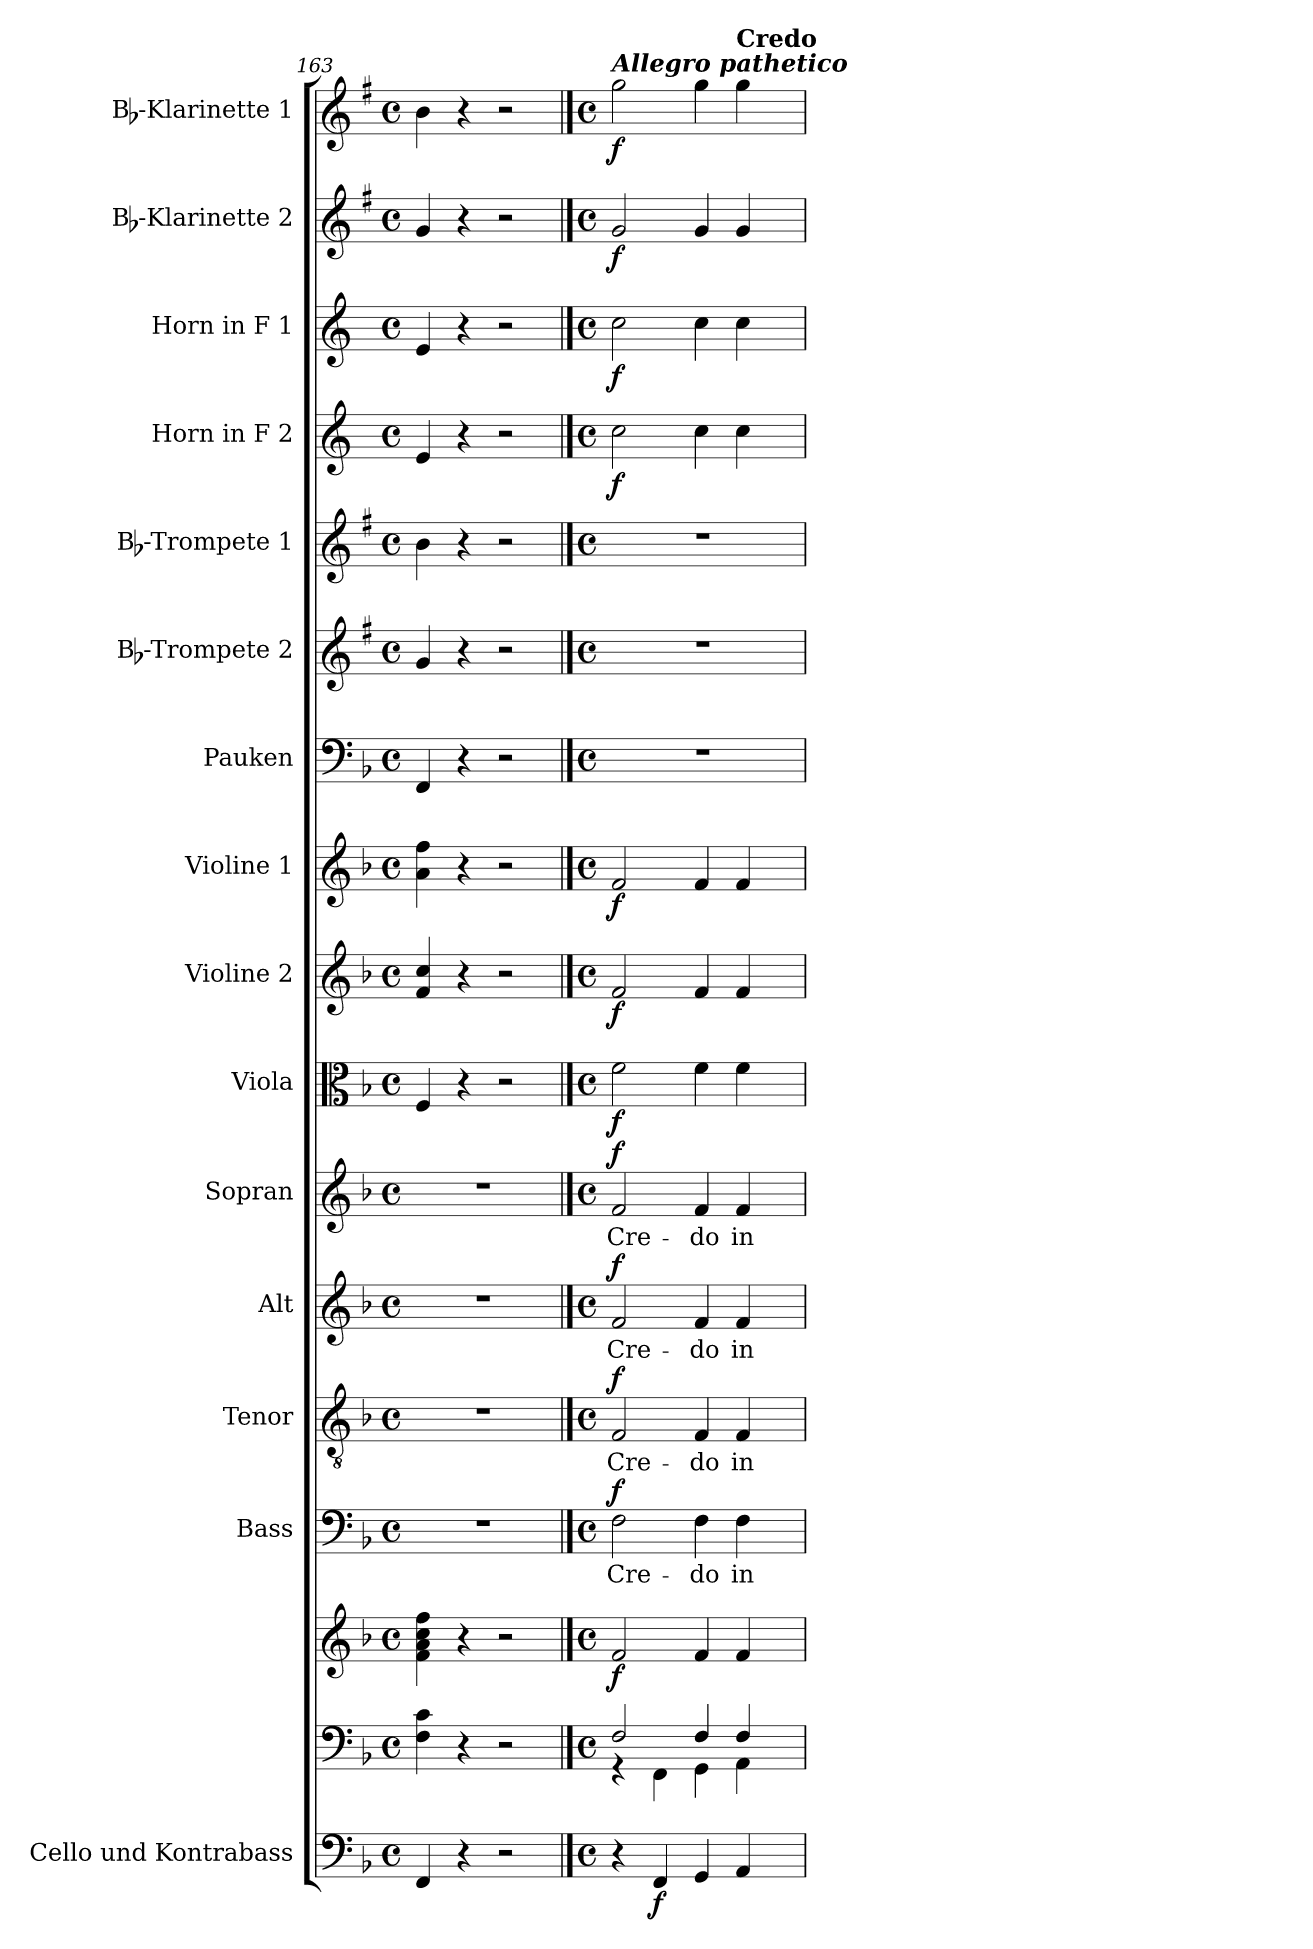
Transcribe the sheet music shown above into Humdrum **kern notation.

**kern	**dynam	**kern	**kern	**dynam	**kern	**text	**dynam	**kern	**text	**dynam	**kern	**text	**dynam	**kern	**text	**dynam	**kern	**dynam	**kern	**dynam	**kern	**dynam	**kern	**kern	**kern	**kern	**dynam	**kern	**dynam	**kern	**dynam	**kern	**dynam
*part16	*part16	*part15	*part15	*part15	*part14	*part14	*part14	*part13	*part13	*part13	*part12	*part12	*part12	*part11	*part11	*part11	*part10	*part10	*part9	*part9	*part8	*part8	*part7	*part6	*part5	*part4	*part4	*part3	*part3	*part2	*part2	*part1	*part1
*staff17	*staff17	*staff16	*staff15	*staff15/16	*staff14	*staff14	*staff14	*staff13	*staff13	*staff13	*staff12	*staff12	*staff12	*staff11	*staff11	*staff11	*staff10	*staff10	*staff9	*staff9	*staff8	*staff8	*staff7	*staff6	*staff5	*staff4	*staff4	*staff3	*staff3	*staff2	*staff2	*staff1	*staff1
*I"Cello und Kontrabass	*	*	*	*	*I"Bass	*	*	*I"Tenor	*	*	*I"Alt	*	*	*I"Sopran	*	*	*I"Viola	*	*I"Violine 2	*	*I"Violine 1	*	*I"Pauken	*I"Bb-Trompete 2	*I"Bb-Trompete 1	*I"Horn in F 2	*	*I"Horn in F 1	*	*I"Bb-Klarinette 2	*	*I"Bb-Klarinette 1	*
*I'Kb.	*	*	*	*	*I'B.	*	*	*I'T.	*	*	*I'A.	*	*	*I'S.	*	*	*I'Vla.	*	*I'Vl. 2	*	*I'Vl. 1	*	*I'Pk.	*I'Bb Trp. 2	*I'Bb Trp. 1	*	*	*	*	*I'Bb Kl. 2	*	*I'Bb Kl. 1	*
*clefF4	*	*clefF4	*clefG2	*	*clefF4	*	*	*clefGv2	*	*	*clefG2	*	*	*clefG2	*	*	*clefC3	*	*clefG2	*	*clefG2	*	*clefF4	*clefG2	*clefG2	*clefG2	*	*clefG2	*	*clefG2	*	*clefG2	*
*ITrd7c12	*	*	*	*	*	*	*	*	*	*	*	*	*	*	*	*	*	*	*	*	*	*	*	*ITrd1c2	*ITrd1c2	*ITrd4c7	*	*ITrd4c7	*	*ITrd1c2	*	*ITrd1c2	*
*k[b-]	*	*k[b-]	*k[b-]	*	*k[b-]	*	*	*k[b-]	*	*	*k[b-]	*	*	*k[b-]	*	*	*k[b-]	*	*k[b-]	*	*k[b-]	*	*k[b-]	*k[b-]	*k[b-]	*k[b-]	*	*k[b-]	*	*k[b-]	*	*k[b-]	*
*F:	*	*F:	*F:	*	*F:	*	*	*F:	*	*	*F:	*	*	*F:	*	*	*F:	*	*F:	*	*F:	*	*F:	*F:	*F:	*F:	*	*F:	*	*F:	*	*F:	*
*M4/4	*	*M4/4	*M4/4	*	*M4/4	*	*	*M4/4	*	*	*M4/4	*	*	*M4/4	*	*	*M4/4	*	*M4/4	*	*M4/4	*	*M4/4	*M4/4	*M4/4	*M4/4	*	*M4/4	*	*M4/4	*	*M4/4	*
*met(c)	*	*met(c)	*met(c)	*	*met(c)	*	*	*met(c)	*	*	*met(c)	*	*	*met(c)	*	*	*met(c)	*	*met(c)	*	*met(c)	*	*met(c)	*met(c)	*met(c)	*met(c)	*	*met(c)	*	*met(c)	*	*met(c)	*
=163	=163	=163	=163	=163	=163	=163	=163	=163	=163	=163	=163	=163	=163	=163	=163	=163	=163	=163	=163	=163	=163	=163	=163	=163	=163	=163	=163	=163	=163	=163	=163	=163	=163
4FFF/	.	4F\ 4c\	4f\ 4a\ 4cc\ 4ff\	.	1r	.	.	1r	.	.	1r	.	.	1r	.	.	4F/	.	4f/ 4cc/	.	4a\ 4ff\	.	4FF/	4f/	4a\	4A/	.	4A/	.	4f/	.	4a\	.
4r	.	4r	4r	.	.	.	.	.	.	.	.	.	.	.	.	.	4r	.	4r	.	4r	.	4r	4r	4r	4r	.	4r	.	4r	.	4r	.
2r	.	2r	2r	.	.	.	.	.	.	.	.	.	.	.	.	.	2r	.	2r	.	2r	.	2r	2r	2r	2r	.	2r	.	2r	.	2r	.
!!LO:PB:g=z
==164	==164	==164	==164	==164	==164	==164	==164	==164	==164	==164	==164	==164	==164	==164	==164	==164	==164	==164	==164	==164	==164	==164	==164	==164	==164	==164	==164	==164	==164	==164	==164	==164	==164
*M4/4	*	*M4/4	*M4/4	*	*M4/4	*	*	*M4/4	*	*	*M4/4	*	*	*M4/4	*	*	*M4/4	*	*M4/4	*	*M4/4	*	*M4/4	*M4/4	*M4/4	*M4/4	*	*M4/4	*	*M4/4	*	*M4/4	*
*met(c)	*	*met(c)	*met(c)	*	*met(c)	*	*	*met(c)	*	*	*met(c)	*	*	*met(c)	*	*	*met(c)	*	*met(c)	*	*met(c)	*	*met(c)	*met(c)	*met(c)	*met(c)	*	*met(c)	*	*met(c)	*	*met(c)	*
*	*	*^	*	*	*	*	*	*	*	*	*	*	*	*	*	*	*	*	*	*	*	*	*	*	*	*	*	*	*	*	*	*	*
!	!	!	!	!	!	!	!	!	!	!	!	!	!	!	!	!	!	!	!	!	!	!	!	!	!	!	!	!	!	!	!	!	!LO:TX:a:Bi:t=Allegro pathetico	!
!	!	!	!	!	!LO:DY:b	!	!LO:LY:b	!LO:DY:a	!	!LO:LY:b	!LO:DY:a	!	!LO:LY:b	!LO:DY:a	!	!LO:LY:b	!LO:DY:a	!	!LO:DY:b	!	!LO:DY:b	!	!LO:DY:b	!	!	!	!	!LO:DY:b	!	!LO:DY:b	!	!LO:DY:b	!	!LO:DY:b
4r	.	2F/	4rGG	2f/	f	2F\	Cre-	f	2F/	Cre-	f	2f/	Cre-	f	2f/	Cre-	f	2f\	f	2f/	f	2f/	f	1r	1r	1r	2f\	f	2f\	f	2f/	f	2ff\	f
!	!LO:DY:b	!	!	!	!	!	!	!	!	!	!	!	!	!	!	!	!	!	!	!	!	!	!	!	!	!	!	!	!	!	!	!	!	!
4FFF/	f	.	4FF\	.	.	.	.	.	.	.	.	.	.	.	.	.	.	.	.	.	.	.	.	.	.	.	.	.	.	.	.	.	.	.
!	!	!	!	!	!	!	!LO:LY:b	!	!	!LO:LY:b	!	!	!LO:LY:b	!	!	!LO:LY:b	!	!	!	!	!	!	!	!	!	!	!	!	!	!	!	!	!	!
4GGG/	.	4F/	4GG\	4f/	.	4F\	-do	.	4F/	-do	.	4f/	-do	.	4f/	-do	.	4f\	.	4f/	.	4f/	.	.	.	.	4f\	.	4f\	.	4f/	.	4ff\	.
!	!	!	!	!	!	!	!	!	!	!	!	!	!	!	!	!	!	!	!	!	!	!	!	!	!	!	!	!	!	!	!	!	!LO:TX:a:B:t=Credo	!
!	!	!	!	!	!	!	!LO:LY:b	!	!	!LO:LY:b	!	!	!LO:LY:b	!	!	!LO:LY:b	!	!	!	!	!	!	!	!	!	!	!	!	!	!	!	!	!	!
4AAA/	.	4F/	4AA\	4f/	.	4F\	in	.	4F/	in	.	4f/	in	.	4f/	in	.	4f\	.	4f/	.	4f/	.	.	.	.	4f\	.	4f\	.	4f/	.	4ff\	.
*	*	*v	*v	*	*	*	*	*	*	*	*	*	*	*	*	*	*	*	*	*	*	*	*	*	*	*	*	*	*	*	*	*	*	*
=	=	=	=	=	=	=	=	=	=	=	=	=	=	=	=	=	=	=	=	=	=	=	=	=	=	=	=	=	=	=	=	=	=
*-	*-	*-	*-	*-	*-	*-	*-	*-	*-	*-	*-	*-	*-	*-	*-	*-	*-	*-	*-	*-	*-	*-	*-	*-	*-	*-	*-	*-	*-	*-	*-	*-	*-
